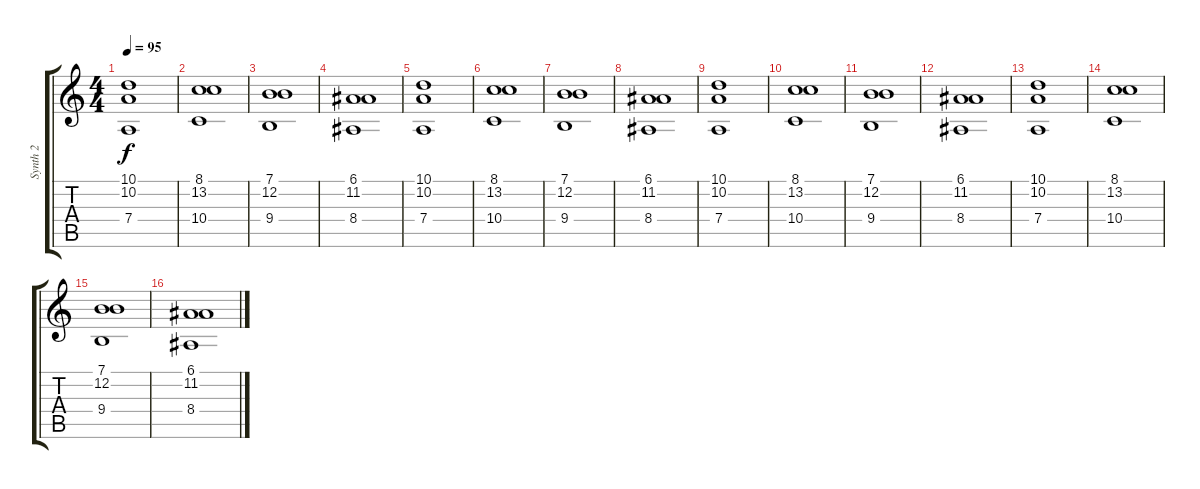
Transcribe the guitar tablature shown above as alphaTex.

\track ("Synth 2" "Synth 2") {instrument stringensemble2}
\staff {score tabs}
\tuning (E4 B3 G3 D3 A2 E2) {hide}
\ts (4 4)
\tempo 95
\clef g2
\ks c
(10.1 10.2 7.4).1{dy f} |
(8.1 13.2 10.4).1 |
(7.1 12.2 9.4).1 |
(6.1 11.2 8.4).1 |
(10.1 10.2 7.4).1 |
(8.1 13.2 10.4).1 |
(7.1 12.2 9.4).1 |
(6.1 11.2 8.4).1 |
(10.1 10.2 7.4).1 |
(8.1 13.2 10.4).1 |
(7.1 12.2 9.4).1 |
(6.1 11.2 8.4).1 |
(10.1 10.2 7.4).1 |
(8.1 13.2 10.4).1 |
(7.1 12.2 9.4).1 |
(6.1 11.2 8.4).1
